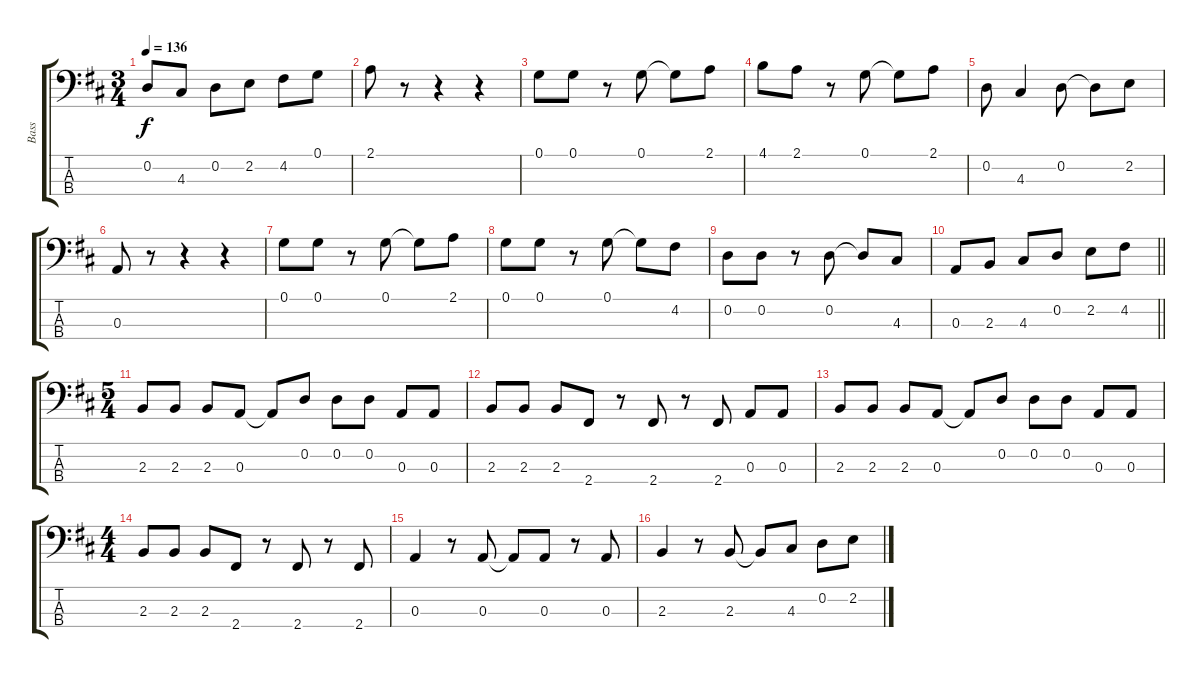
\track ("Bass" "Bass") {instrument electricbasspick}
\staff {score tabs}
\tuning (G2 D2 A1 E1) {hide}
\ts (3 4)
\tempo 136
\clef f4
\ks d
0.2.8{dy f} 4.3.8 0.2.8 2.2.8 4.2.8 0.1.8 |
2.1.8 r.8 r.4 r.4 |
0.1.8 0.1.8 r.8 0.1.8 0.1{t}.8 2.1.8 |
4.1.8 2.1.8 r.8 0.1.8 0.1{t}.8 2.1.8 |
0.2.8 4.3.4 0.2.8 0.2{t}.8 2.2.8 |
0.3.8 r.8 r.4 r.4 |
0.1.8 0.1.8 r.8 0.1.8 0.1{t}.8 2.1.8 |
0.1.8 0.1.8 r.8 0.1.8 0.1{t}.8 4.2.8 |
0.2.8 0.2.8 r.8 0.2.8 0.2{t}.8 4.3.8 |
\barLineRight lightlight
0.3.8 2.3.8 4.3.8 0.2.8 2.2.8 4.2.8 |
\ts (5 4)
2.3.8 2.3.8 2.3.8 0.3.8 0.3{t}.8 0.2.8 0.2.8 0.2.8 0.3.8 0.3.8 |
2.3.8 2.3.8 2.3.8 2.4.8 r.8 2.4.8 r.8 2.4.8 0.3.8 0.3.8 |
2.3.8 2.3.8 2.3.8 0.3.8 0.3{t}.8 0.2.8 0.2.8 0.2.8 0.3.8 0.3.8 |
\ts (4 4)
2.3.8 2.3.8 2.3.8 2.4.8 r.8 2.4.8 r.8 2.4.8 |
0.3.4 r.8 0.3.8 0.3{t}.8 0.3.8 r.8 0.3.8 |
2.3.4 r.8 2.3.8 2.3{t}.8 4.3.8 0.2.8 2.2.8
